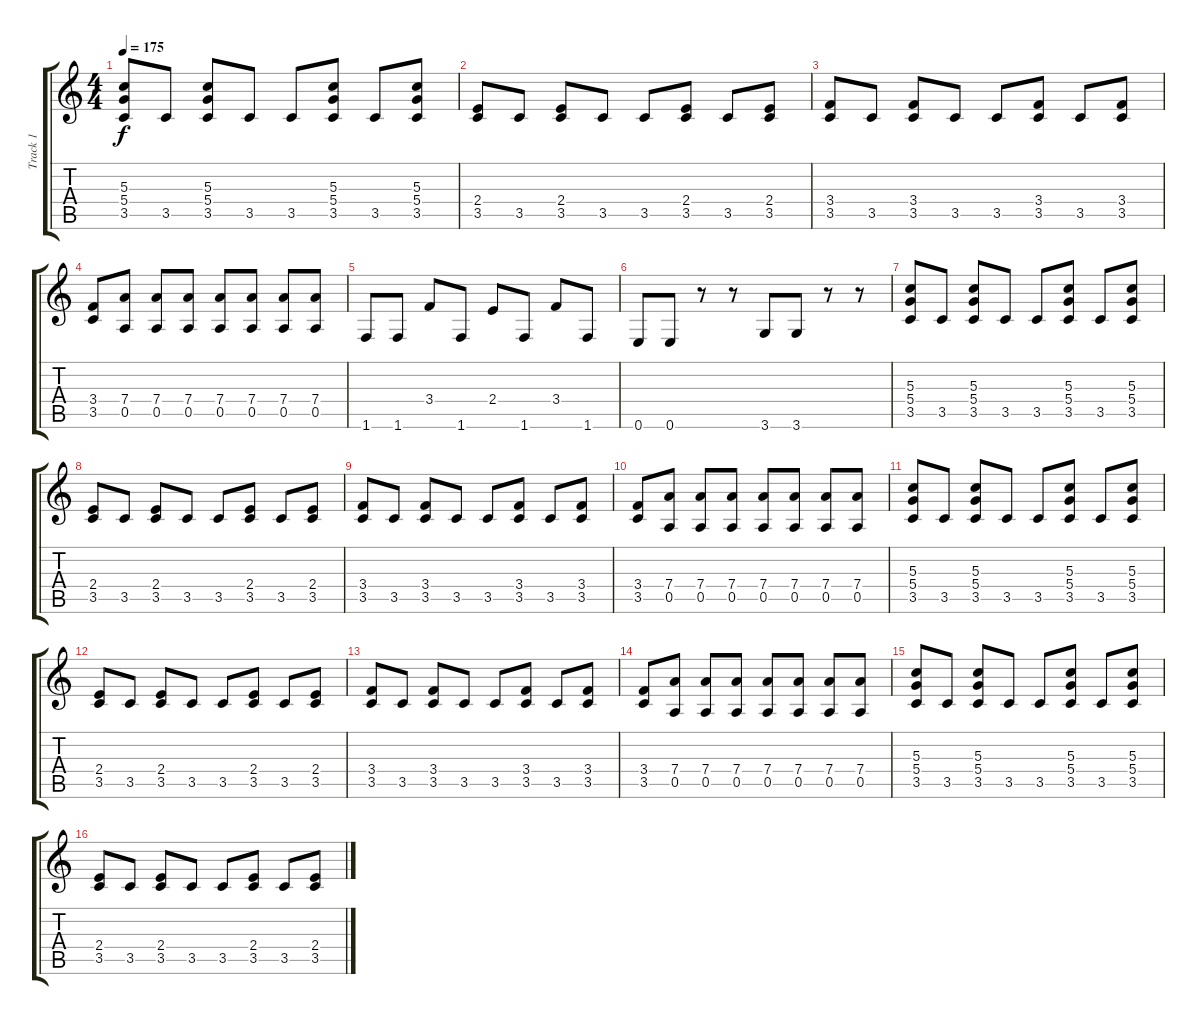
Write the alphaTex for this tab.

\track ("Track 1" "Track 1") {instrument distortionguitar}
\staff {score tabs}
\tuning (E4 B3 G3 D3 A2 E2) {hide}
\ts (4 4)
\tempo 175
\clef g2
\ks c
(5.3 5.4 3.5).8{dy f} 3.5.8 (5.3 5.4 3.5).8 3.5.8 3.5.8 (5.3 5.4 3.5).8 3.5.8 (5.3 5.4 3.5).8 |
(2.4 3.5).8 3.5.8 (2.4 3.5).8 3.5.8 3.5.8 (2.4 3.5).8 3.5.8 (2.4 3.5).8 |
(3.4 3.5).8 3.5.8 (3.4 3.5).8 3.5.8 3.5.8 (3.4 3.5).8 3.5.8 (3.4 3.5).8 |
(3.4 3.5).8 (7.4 0.5).8 (7.4 0.5).8 (7.4 0.5).8 (7.4 0.5).8 (7.4 0.5).8 (7.4 0.5).8 (7.4 0.5).8 |
1.6.8 1.6.8 3.4.8 1.6.8 2.4.8 1.6.8 3.4.8 1.6.8 |
0.6.8 0.6.8 r.8 r.8 3.6.8 3.6.8 r.8 r.8 |
(5.3 5.4 3.5).8 3.5.8 (5.3 5.4 3.5).8 3.5.8 3.5.8 (5.3 5.4 3.5).8 3.5.8 (5.3 5.4 3.5).8 |
(2.4 3.5).8 3.5.8 (2.4 3.5).8 3.5.8 3.5.8 (2.4 3.5).8 3.5.8 (2.4 3.5).8 |
(3.4 3.5).8 3.5.8 (3.4 3.5).8 3.5.8 3.5.8 (3.4 3.5).8 3.5.8 (3.4 3.5).8 |
(3.4 3.5).8 (7.4 0.5).8 (7.4 0.5).8 (7.4 0.5).8 (7.4 0.5).8 (7.4 0.5).8 (7.4 0.5).8 (7.4 0.5).8 |
(5.3 5.4 3.5).8 3.5.8 (5.3 5.4 3.5).8 3.5.8 3.5.8 (5.3 5.4 3.5).8 3.5.8 (5.3 5.4 3.5).8 |
(2.4 3.5).8 3.5.8 (2.4 3.5).8 3.5.8 3.5.8 (2.4 3.5).8 3.5.8 (2.4 3.5).8 |
(3.4 3.5).8 3.5.8 (3.4 3.5).8 3.5.8 3.5.8 (3.4 3.5).8 3.5.8 (3.4 3.5).8 |
(3.4 3.5).8 (7.4 0.5).8 (7.4 0.5).8 (7.4 0.5).8 (7.4 0.5).8 (7.4 0.5).8 (7.4 0.5).8 (7.4 0.5).8 |
(5.3 5.4 3.5).8 3.5.8 (5.3 5.4 3.5).8 3.5.8 3.5.8 (5.3 5.4 3.5).8 3.5.8 (5.3 5.4 3.5).8 |
(2.4 3.5).8 3.5.8 (2.4 3.5).8 3.5.8 3.5.8 (2.4 3.5).8 3.5.8 (2.4 3.5).8
